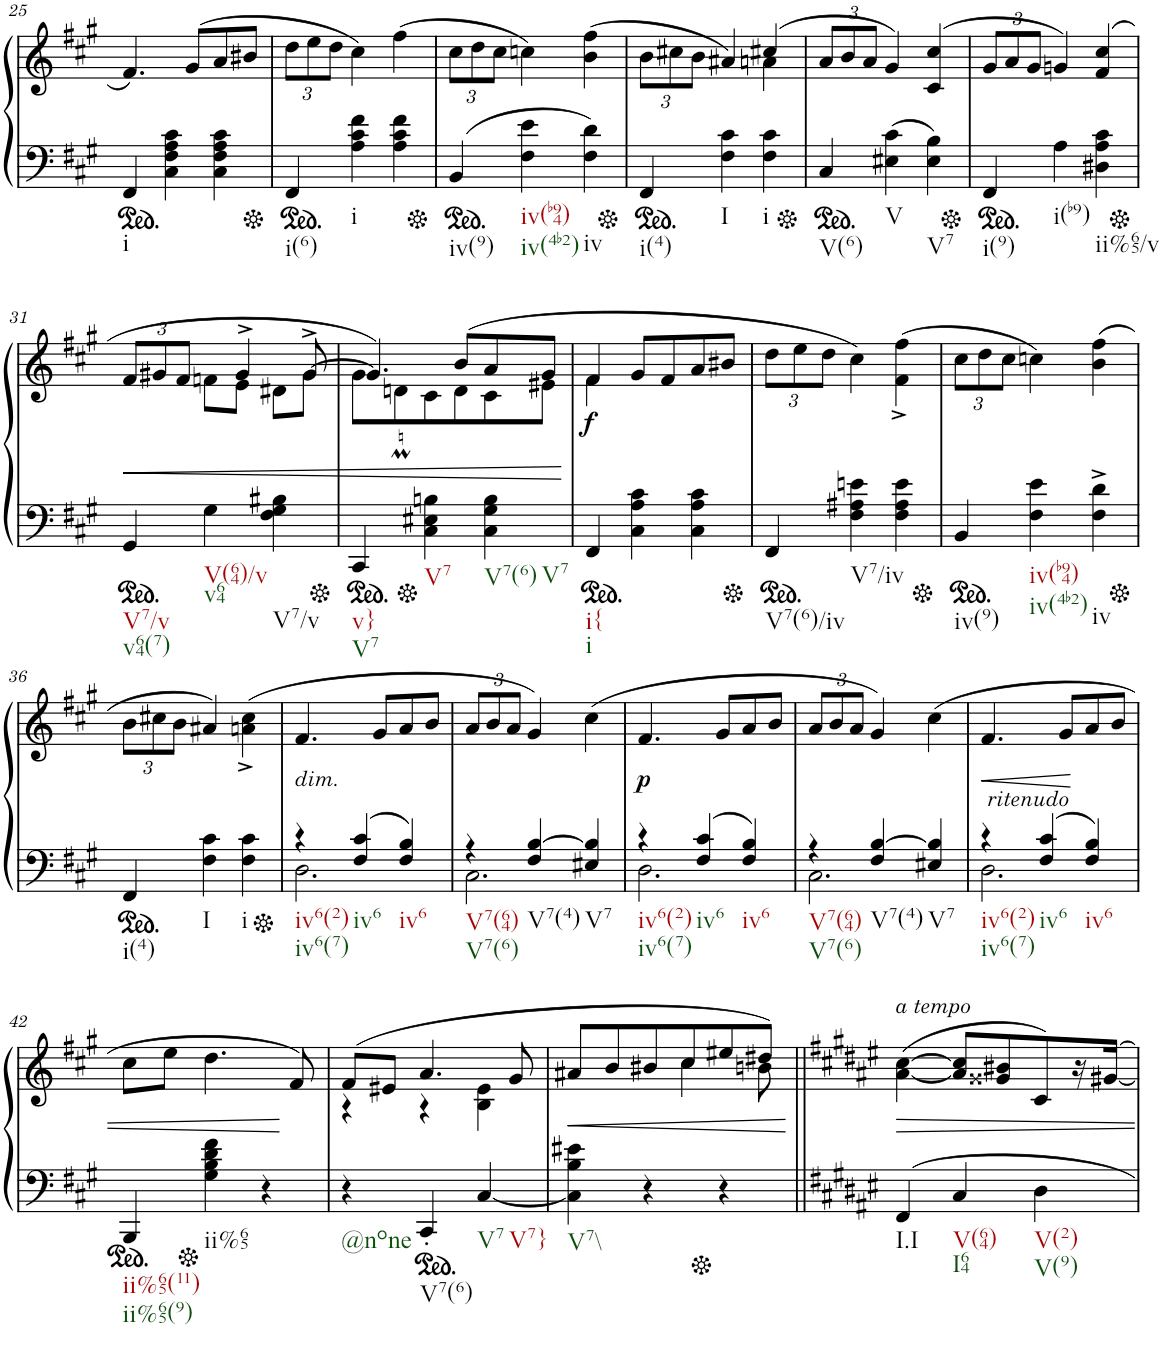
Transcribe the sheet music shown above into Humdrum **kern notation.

**kern	**kern	**dynam
*part2	*part1	*part1
*staff2	*staff1	*staff1
*I"Piano	*I"Piano	*
*I'Pno	*I'Pno	*
!!LO:PB:g=z
*clefF4	*clefG2	*
*k[f#c#g#]	*k[f#c#g#]	*
*f#:	*f#:	*
*M3/4	*M3/4	*
*ped	*	*
=25	=25	=25
!LO:TX:b:t=i	!	!
4FF#/	4.f#/	.
4C#\ 4F#\ 4A\ 4c#\	.	.
.	(>8g#/L	.
4C#\ 4F#\ 4A\ 4c#\	8a/	.
.	8b#X/J	.
=26	=26	=26
*Xped	*	*
*ped	*	*
*	*Xbrackettup	*
!LO:TX:b:t=i(6)	!	!
4FF#/	12dd\L	.
.	12ee\	.
.	12dd\J	.
!LO:TX:b:t=i	!	!
4A\ 4c#\ 4f#\	4cc#\)	.
4A\ 4c#\ 4f#\	(4ff#\	.
=27	=27	=27
*Xped	*	*
*ped	*	*
!LO:TX:b:t=iv(9)	!	!
(4BB/	12cc#\L	.
.	12dd\	.
.	12cc#\J	.
!LO:TX:b:t=iv(b94)	!	!
!LO:TX:b:t=iv(4b2)	!	!
4F#\ 4e\	4ccn\)	.
!LO:TX:b:t=iv	!	!
4F#\ 4d\)	(4b\ 4ff#\	.
=28	=28	=28
*Xped	*	*
*ped	*	*
*	*^	*
!LO:TX:b:t=i(4)	!	!	!
4FF#/	12b\L	2ryy	.
.	12cc#X\	.	.
.	12b\J	.	.
!LO:TX:b:t=I	!	!	!
4F#\ 4c#\	4a#X/)	.	.
!LO:TX:b:t=i	!	!	!
4F#\ 4c#\	(4cc#X/	4an\	.
*	*v	*v	*
=29	=29	=29
*Xped	*	*
*ped	*	*
*	*^	*
!LO:TX:b:t=V(6)	!	!	!
*	*v	*v	*
4C#/	12a/L	.
.	12b/	.
.	12a/J	.
!LO:TX:b:t=V	!	!
(4E#X\ 4c#\	4g#/)	.
!LO:TX:b:t=V7	!	!
4E#\ 4B\)	(>4c#/ 4cc#/	.
=30	=30	=30
*Xped	*	*
*ped	*	*
!LO:TX:b:t=i(9)	!	!
4FF#/	12g#/L	.
.	12a/	.
.	12g#/J	.
!LO:TX:b:t=i(b9)	!	!
4A\	4gn/)	.
!LO:TX:b:t=ii%65/v	!	!
4D#X\ 4A\ 4c#\	(4f#/ 4cc#/	.
!!LO:LB:g=z
=31	=31	=31
*Xped	*	*
*ped	*	*
!LO:TX:b:t=V7/v	!	!
!LO:TX:b:t=v64(7)	!	!
!	!	!LO:HP:b
*	*^	*
4GG#/	12f#/L	4.ryy	<
.	12g#X/	.	.
.	12f#/J	.	.
!LO:TX:b:t=V(64)/v	!	!	!
!LO:TX:b:t=v64	!	!	!
4G#\	8fn\L	.	.
.	8e\J	4g#^/	.
!LO:TX:b:t=V7/v	!	!	!
4F#\ 4G#\ 4B#X\	8d#X\L	.	.
.	[>8g#^>\J	8g#/	.
=32	=32	=32	=32
*Xped	*	*	*
*ped	*	*	*
!LO:TX:b:t=v}	!	!	!
!LO:TX:b:t=V7	!	!	!
4CC#/	4.g#/])	8g#\L	.
.	.	8dnM\	.
*Xped	*	*	*
!LO:TX:b:t=V7	!	!	!
4C#\ 4E#X\ 4Bn\	.	8c#\	.
.	(8b/L	8d\	.
!LO:TX:b:t=V7(6)	!	!	!
!LO:TX:b:t=V7	!	!	!
4C#\ 4G#\ 4B\	8a/	8c#\	.
.	8g#/J	8e#X\J	.
*	*v	*v	*
.	.	[
=33	=33	=33
*ped	*	*
*	*^	*
!LO:TX:b:t=i{	!	!	!
!LO:TX:b:t=i	!	!	!
!	!	!	!LO:DY:b
4FF#/	4f#/	4f#\	f
4C#\ 4A\ 4c#\	8g#/L	2ryy	.
.	8f#/	.	.
4C#\ 4A\ 4c#\	8a/	.	.
.	8b#X/J	.	.
*	*v	*v	*
=34	=34	=34
*Xped	*	*
*ped	*	*
!LO:TX:b:t=V7(6)/iv	!	!
4FF#/	12dd\L	.
.	12ee\	.
.	12dd\J	.
!LO:TX:b:t=V7/iv	!	!
4F#\ 4A#X\ 4en\	4cc#\)	.
4F#\ 4A#\ 4e\	(4f#\^< 4ff#\^<	.
=35	=35	=35
*Xped	*	*
*ped	*	*
!LO:TX:b:t=iv(9)	!	!
4BB/	12cc#\L	.
.	12dd\	.
.	12cc#\J	.
!LO:TX:b:t=iv(b94)	!	!
!LO:TX:b:t=iv(4b2)	!	!
4F#\ 4e\	4ccn\)	.
!LO:TX:b:t=iv	!	!
4F#\^ 4d\^	(4b\ 4ff#\	.
!!LO:LB:g=z
=36	=36	=36
*Xped	*	*
*ped	*	*
!LO:TX:b:t=i(4)	!	!
4FF#/	12b\L	.
.	12cc#X\	.
.	12b\J	.
!LO:TX:b:t=I	!	!
4F#\ 4c#\	4a#X/)	.
!LO:TX:b:t=i	!	!
4F#\ 4c#\	(4an\^< 4cc#\^<	.
=37	=37	=37
*Xped	*	*
*^	*	*
!	!	!LO:TX:b:i:t=dim.	!
!LO:TX:b:t=iv6(2)	!	!	!
!LO:TX:b:t=iv6(7)	!	!	!
4r	2.D\	4.f#/	.
!LO:TX:b:t=iv6	!	!	!
(4F#/ 4c#/	.	.	.
.	.	8g#/L	.
!LO:TX:b:t=iv6	!	!	!
4F#/ 4B/)	.	8a/	.
.	.	8b/J	.
=38	=38	=38	=38
!LO:TX:b:t=V7(64)	!	!	!
!LO:TX:b:t=V7(6)	!	!	!
4r	2.C#\	12a/L	.
.	.	12b/	.
.	.	12a/J	.
!LO:TX:b:t=V7(4)	!	!	!
4F#/ [4B/	.	4g#/)	.
!LO:TX:b:t=V7	!	!	!
4E#X/ 4B/]	.	(4cc#\	.
=39	=39	=39	=39
!LO:TX:b:t=iv6(2)	!	!	!
!LO:TX:b:t=iv6(7)	!	!	!
!	!	!	!LO:DY:b
4r	2.D\	4.f#/	p
!LO:TX:b:t=iv6	!	!	!
(4F#/ 4c#/	.	.	.
.	.	8g#/L	.
!LO:TX:b:t=iv6	!	!	!
4F#/ 4B/)	.	8a/	.
.	.	8b/J	.
=40	=40	=40	=40
!LO:TX:b:t=V7(64)	!	!	!
!LO:TX:b:t=V7(6)	!	!	!
4r	2.C#\	12a/L	.
.	.	12b/	.
.	.	12a/J	.
!LO:TX:b:t=V7(4)	!	!	!
4F#/ [4B/	.	4g#/)	.
!LO:TX:b:t=V7	!	!	!
4E#X/ 4B/]	.	(4cc#\	.
=41	=41	=41	=41
!	!	!LO:TX:b:i:t=ritenudo	!
!LO:TX:b:t=iv6(2)	!	!	!
!LO:TX:b:t=iv6(7)	!	!	!
!	!	!	!LO:HP:b
4r	2.D\	4.f#/	<
!LO:TX:b:t=iv6	!	!	!
(4F#/ 4c#/	.	.	.
.	.	8g#/L	.
!LO:TX:b:t=iv6	!	!	!
4F#/ 4B/)	.	8a/	.
.	.	8b/J	.
*v	*v	*	*
!!LO:LB:g=z
=42	=42	=42
*ped	*	*
!LO:TX:b:t=ii%65(11)	!	!
!LO:TX:b:t=ii%65(9)	!	!
4BBB/	8cc#\L	.
.	8ee\J	.
*Xped	*	*
!LO:TX:b:t=ii%65	!	!
4G#\ 4B\ 4d\ 4f#\	4.dd\	.
4r	.	.
.	8f#/)	[
=43	=43	=43
*	*^	*
!LO:TX:b:t=@none	!	!	!
4r	(8f#/L	4r	.
.	8e#X/J	.	.
*ped	*	*	*
!LO:TX:b:t=V7(6)	!	!	!
4CC#'/	4.a/	4r	.
!LO:TX:b:t=V7	!	!	!
!LO:TX:b:t=V7}	!	!	!
[<4C#/	.	4B\ 4e#\	.
.	8g#/	.	.
=44	=44	=44	=44
!LO:TX:b:t=V7\\	!	!	!
!	!	!	!LO:HP:b
4C#\] 4B\ 4e#X\	8a#X/L	4.ryy	<
.	8b/	.	.
4r	8b#X/	.	.
.	8cc#/	4cc#\	.
*Xped	*	*	*
4r	8ee#X/	.	.
.	8dd#X/J)	8bn\	.
*	*v	*v	*
.	.	[
=45||	=45||	=45||
*k[f#c#g#d#a#e#]	*k[f#c#g#d#a#e#]	*
!	!LO:TX:a:i:t=a tempo	!
!LO:TX:b:t=I.I	!	!
4FF#/	([4a#\ [4cc#\	.
!LO:TX:b:t=V(64)	!	!
!LO:TX:b:t=I64	!	!
4C#/	8a#/] 8cc#/]L	.
.	8g##X/ 8b#X/	.
!LO:TX:b:t=V(2)	!	!
!LO:TX:b:t=V(9)	!	!
4D#\	8c#/)	.
.	16r	.
.	[16g#X/JJ	.
=	=	=
*-	*-	*-
